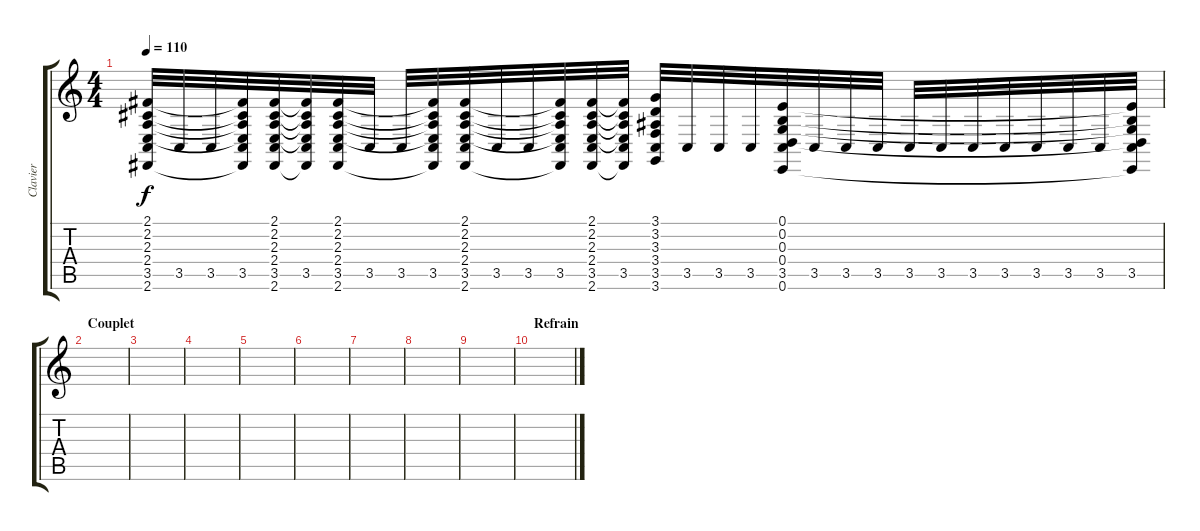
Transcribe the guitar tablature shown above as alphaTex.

\track ("Clavier" "Clavier") {instrument glockenspiel}
\staff {score tabs}
\tuning (E4 B3 G3 D3 A2 E2) {hide}
\ts (4 4)
\tempo 110
\clef g2
\ks c
(2.1 2.2 2.3 2.4 3.5 2.6).32{dy f} 3.5.32 3.5.32 (2.1{t} 2.2{t} 2.3{t} 2.4{t} 3.5 2.6{t}).32 (2.1 2.2 2.3 2.4 3.5 2.6).32 (2.1{t} 2.2{t} 2.3{t} 2.4{t} 3.5 2.6{t}).32 (2.1 2.2 2.3 2.4 3.5 2.6).32 3.5.32 3.5.32 (2.1{t} 2.2{t} 2.3{t} 2.4{t} 3.5 2.6{t}).32 (2.1 2.2 2.3 2.4 3.5 2.6).32 3.5.32 3.5.32 (2.1{t} 2.2{t} 2.3{t} 2.4{t} 3.5 2.6{t}).32 (2.1 2.2 2.3 2.4 3.5 2.6).32 (2.1{t} 2.2{t} 2.3{t} 2.4{t} 3.5 2.6{t}).32 (3.1 3.2 3.3 3.4 3.5 3.6).32 3.5.32 3.5.32 3.5.32 (0.1 0.2 0.3 0.4 3.5 0.6).32 3.5.32 3.5.32 3.5.32 3.5.32 3.5.32 3.5.32 3.5.32 3.5.32 3.5.32 3.5.32 (0.1{t} 0.2{t} 0.3{t} 0.4{t} 3.5 0.6{t}).32 |
\section ("" "Couplet")
|
|
|
|
|
|
|
|
\section ("" "Refrain")
